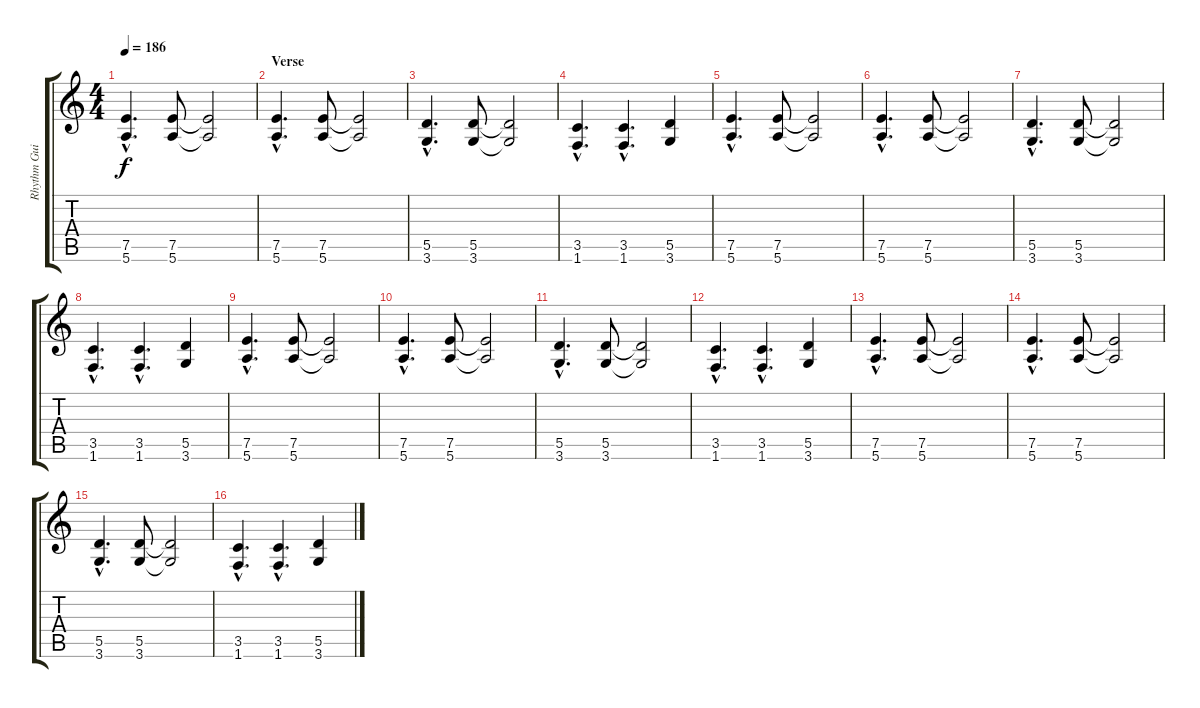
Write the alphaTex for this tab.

\track ("Rhythm Guitar" "Rhythm Gui") {instrument overdrivenguitar}
\staff {score tabs}
\tuning (E4 B3 G3 D3 A2 E2) {hide}
\ts (4 4)
\tempo 186
\clef g2
\ks c
(7.5{hac} 5.6{hac}).4{d dy f} (7.5 5.6).8 (7.5{t} 5.6{t}).2 |
\section ("" "Verse")
(7.5{hac} 5.6{hac}).4{d} (7.5 5.6).8 (7.5{t} 5.6{t}).2 |
(5.5{hac} 3.6{hac}).4{d} (5.5 3.6).8 (5.5{t} 3.6{t}).2 |
(3.5{hac} 1.6{hac}).4{d} (3.5{hac} 1.6{hac}).4{d} (5.5 3.6).4 |
(7.5{hac} 5.6{hac}).4{d} (7.5 5.6).8 (7.5{t} 5.6{t}).2 |
(7.5{hac} 5.6{hac}).4{d} (7.5 5.6).8 (7.5{t} 5.6{t}).2 |
(5.5{hac} 3.6{hac}).4{d} (5.5 3.6).8 (5.5{t} 3.6{t}).2 |
(3.5{hac} 1.6{hac}).4{d} (3.5{hac} 1.6{hac}).4{d} (5.5 3.6).4 |
(7.5{hac} 5.6{hac}).4{d} (7.5 5.6).8 (7.5{t} 5.6{t}).2 |
(7.5{hac} 5.6{hac}).4{d} (7.5 5.6).8 (7.5{t} 5.6{t}).2 |
(5.5{hac} 3.6{hac}).4{d} (5.5 3.6).8 (5.5{t} 3.6{t}).2 |
(3.5{hac} 1.6{hac}).4{d} (3.5{hac} 1.6{hac}).4{d} (5.5 3.6).4 |
(7.5{hac} 5.6{hac}).4{d} (7.5 5.6).8 (7.5{t} 5.6{t}).2 |
(7.5{hac} 5.6{hac}).4{d} (7.5 5.6).8 (7.5{t} 5.6{t}).2 |
(5.5{hac} 3.6{hac}).4{d} (5.5 3.6).8 (5.5{t} 3.6{t}).2 |
(3.5{hac} 1.6{hac}).4{d} (3.5{hac} 1.6{hac}).4{d} (5.5 3.6).4
